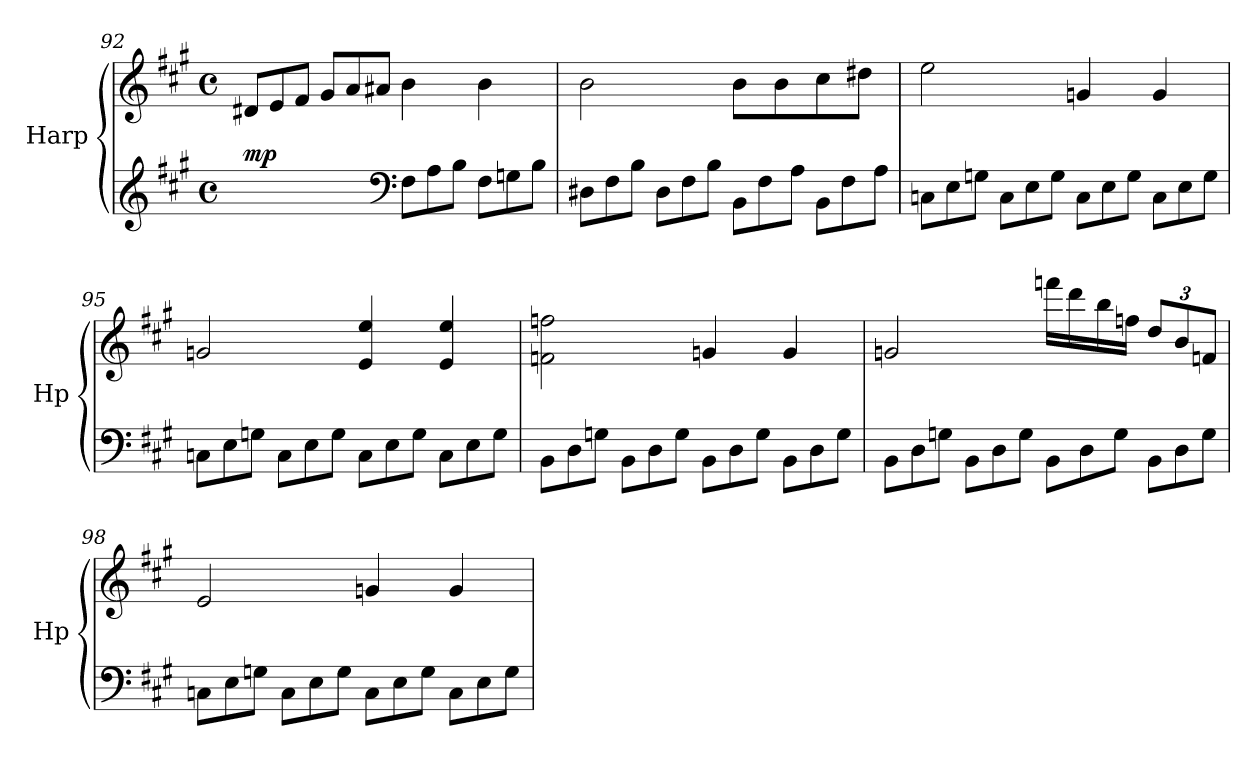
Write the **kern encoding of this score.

**kern	**kern	**dynam
*part1	*part1	*part1
*staff2	*staff1	*staff1/2
*I"Harp	*	*
*I'Hp	*	*
*clefG2	*clefG2	*
*k[f#c#g#]	*k[f#c#g#]	*
*A:	*A:	*
*M4/4	*M4/4	*
*met(c)	*met(c)	*
*	*Xtuplet	*
=92	=92	=92
!	!	!LO:DY:a=2
2ryy	12d#X/L	mp
.	12e/	.
.	12f#/J	.
.	12g#/L	.
.	12a/	.
.	12a#X/J	.
*clefF4	*	*
*Xtuplet	*	*
12F#\L	4b\	.
12A\	.	.
12B\J	.	.
12F#\L	4b\	.
12Gn\	.	.
12B\J	.	.
=93	=93	=93
12D#X\L	2b\	.
12F#\	.	.
12B\J	.	.
12D#\L	.	.
12F#\	.	.
12B\J	.	.
12BB\L	8b\L	.
12F#\	.	.
.	8b\	.
12A\J	.	.
12BB\L	8cc#\	.
12F#\	.	.
.	8dd#X\J	.
12A\J	.	.
!!LO:LB:g=z
=94	=94	=94
12Cn\L	2ee\	.
12E\	.	.
12Gn\J	.	.
12C\L	.	.
12E\	.	.
12G\J	.	.
12C\L	4gn/	.
12E\	.	.
12G\J	.	.
12C\L	4g/	.
12E\	.	.
12G\J	.	.
=95	=95	=95
12Cn\L	2gn/	.
12E\	.	.
12Gn\J	.	.
12C\L	.	.
12E\	.	.
12G\J	.	.
12C\L	4e/ 4ee/	.
12E\	.	.
12G\J	.	.
12C\L	4e/ 4ee/	.
12E\	.	.
12G\J	.	.
=96	=96	=96
12BB\L	2fn\ 2ffn\	.
12D\	.	.
12Gn\J	.	.
12BB\L	.	.
12D\	.	.
12G\J	.	.
12BB\L	4gn/	.
12D\	.	.
12G\J	.	.
12BB\L	4g/	.
12D\	.	.
12G\J	.	.
!!LO:LB:g=z
=97	=97	=97
12BB\L	2gn/	.
12D\	.	.
12Gn\J	.	.
12BB\L	.	.
12D\	.	.
12G\J	.	.
12BB\L	16fffn\LL	.
.	16ddd\	.
12D\	.	.
.	16bb\	.
12G\J	.	.
.	16ffn\JJ	.
*	*tuplet	*
*	*Xbrackettup	*
12BB\L	12dd/L	.
12D\	12b/	.
12G\J	12fn/J	.
=98	=98	=98
12Cn\L	2e/	.
12E\	.	.
12Gn\J	.	.
12C\L	.	.
12E\	.	.
12G\J	.	.
12C\L	4gn/	.
12E\	.	.
12G\J	.	.
12C\L	4g/	.
12E\	.	.
12G\J	.	.
=	=	=
*-	*-	*-
